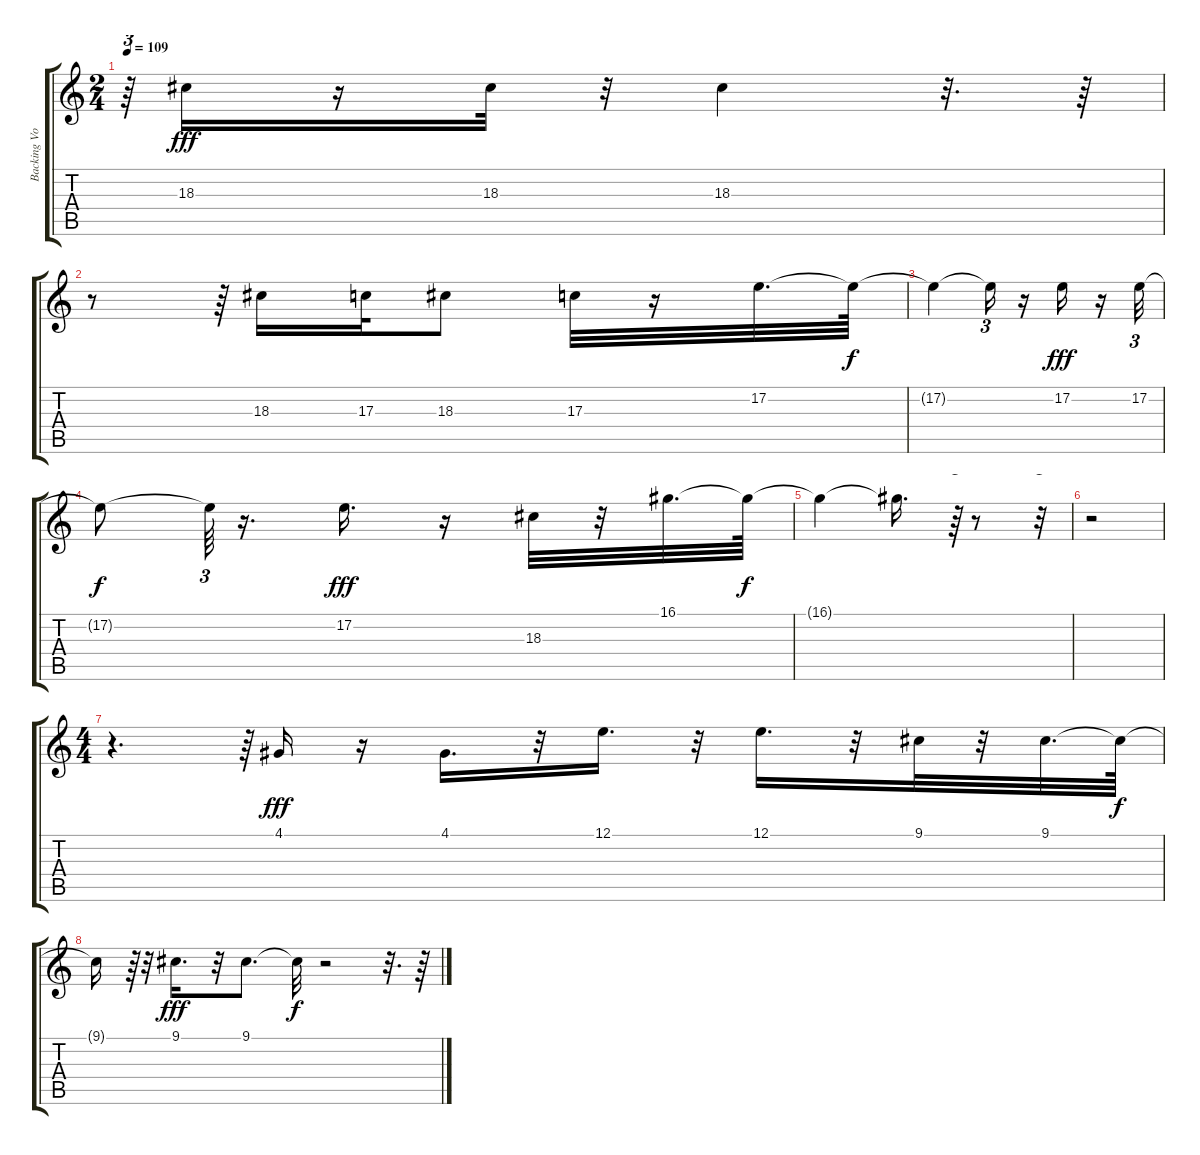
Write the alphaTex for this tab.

\track ("Backing Vocals" "Backing Vo") {instrument panflute}
\staff {score tabs}
\tuning (E4 B3 G3 D3 A2 E2) {hide}
\ts (2 4)
\tempo 109
\clef g2
\ks c
r.64{tu (3 2) dy fff} 18.3.16 r.16 18.3.32 r.32 18.3.4 r.32{d} r.64 |
r.8 r.64{tu (3 2)} 18.3.16 17.3.32 18.3.8 17.3.32 r.16 17.2.32{d} 17.2{t}.64{dy f} |
17.2{t}.4 17.2{t}.16{tu (3 2)} r.16 17.2.16{dy fff} r.16 17.2.32{tu (3 2)} |
17.2{t}.8{dy f} 17.2{t}.64{tu (3 2)} r.16{d} 17.2.16{d dy fff} r.16 18.3.32 r.32 16.1.32{d} 16.1{t}.64{dy f} |
16.1{t}.4 16.1{t}.16{d} r.64{tu (3 2)} r.8 r.32{tu (3 2)} |
r.2 |
\ts (4 4)
r.4{d} r.64{tu (3 2)} 4.1.16{dy fff} r.16 4.1.16{d} r.32 12.1.16{d} r.32 12.1.16{d} r.32 9.1.32 r.32 9.1.32{d} 9.1{t}.64{dy f} |
9.1{t}.16 r.64{tu (3 2)} r.32 9.1.16{d dy fff} r.32 9.1.8{d} 9.1{t}.32{dy f} r.2 r.32{d} r.64
